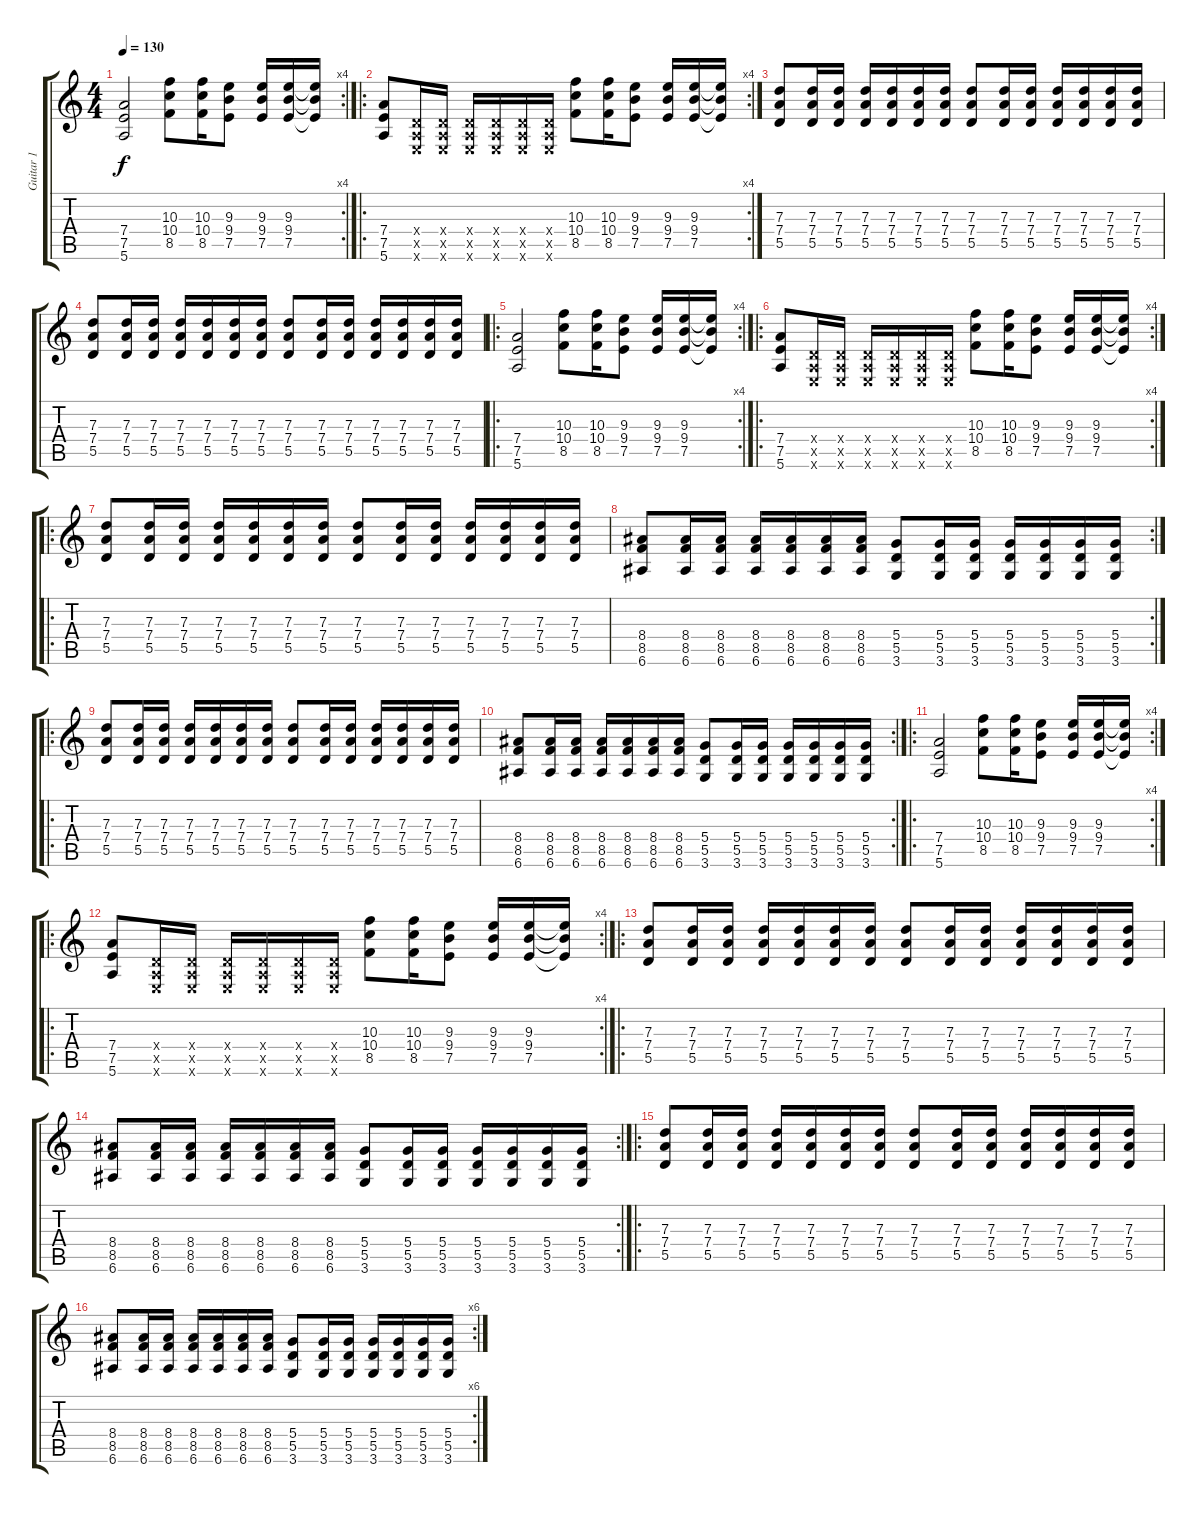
\track ("Guitar 1" "Guitar 1") {instrument distortionguitar}
\staff {score tabs}
\tuning (E4 B3 G3 D3 A2 E2) {hide}
\rc 4
\ts (4 4)
\tempo 130
\clef g2
\ks c
(7.4 7.5 5.6).2{dy f instrument distortionguitar} (10.3 10.4 8.5).8 (10.3 10.4 8.5).16 (9.3 9.4 7.5).8 (9.3 9.4 7.5).16 (9.3 9.4 7.5).16 (9.3{t} 9.4{t} 7.5{t}).16 |
\ro
\rc 4
(7.4 7.5 5.6).8 (0.4{x} 0.5{x} 0.6{x}).16 (0.4{x} 0.5{x} 0.6{x}).16 (0.4{x} 0.5{x} 0.6{x}).16 (0.4{x} 0.5{x} 0.6{x}).16 (0.4{x} 0.5{x} 0.6{x}).16 (0.4{x} 0.5{x} 0.6{x}).16 (10.3 10.4 8.5).8 (10.3 10.4 8.5).16 (9.3 9.4 7.5).8 (9.3 9.4 7.5).16 (9.3 9.4 7.5).16 (9.3{t} 9.4{t} 7.5{t}).16 |
(7.3 7.4 5.5).8 (7.3 7.4 5.5).16 (7.3 7.4 5.5).16 (7.3 7.4 5.5).16 (7.3 7.4 5.5).16 (7.3 7.4 5.5).16 (7.3 7.4 5.5).16 (7.3 7.4 5.5).8 (7.3 7.4 5.5).16 (7.3 7.4 5.5).16 (7.3 7.4 5.5).16 (7.3 7.4 5.5).16 (7.3 7.4 5.5).16 (7.3 7.4 5.5).16 |
(7.3 7.4 5.5).8 (7.3 7.4 5.5).16 (7.3 7.4 5.5).16 (7.3 7.4 5.5).16 (7.3 7.4 5.5).16 (7.3 7.4 5.5).16 (7.3 7.4 5.5).16 (7.3 7.4 5.5).8 (7.3 7.4 5.5).16 (7.3 7.4 5.5).16 (7.3 7.4 5.5).16 (7.3 7.4 5.5).16 (7.3 7.4 5.5).16 (7.3 7.4 5.5).16 |
\ro
\rc 4
(7.4 7.5 5.6).2 (10.3 10.4 8.5).8 (10.3 10.4 8.5).16 (9.3 9.4 7.5).8 (9.3 9.4 7.5).16 (9.3 9.4 7.5).16 (9.3{t} 9.4{t} 7.5{t}).16 |
\ro
\rc 4
(7.4 7.5 5.6).8 (0.4{x} 0.5{x} 0.6{x}).16 (0.4{x} 0.5{x} 0.6{x}).16 (0.4{x} 0.5{x} 0.6{x}).16 (0.4{x} 0.5{x} 0.6{x}).16 (0.4{x} 0.5{x} 0.6{x}).16 (0.4{x} 0.5{x} 0.6{x}).16 (10.3 10.4 8.5).8 (10.3 10.4 8.5).16 (9.3 9.4 7.5).8 (9.3 9.4 7.5).16 (9.3 9.4 7.5).16 (9.3{t} 9.4{t} 7.5{t}).16 |
\ro
(7.3 7.4 5.5).8 (7.3 7.4 5.5).16 (7.3 7.4 5.5).16 (7.3 7.4 5.5).16 (7.3 7.4 5.5).16 (7.3 7.4 5.5).16 (7.3 7.4 5.5).16 (7.3 7.4 5.5).8 (7.3 7.4 5.5).16 (7.3 7.4 5.5).16 (7.3 7.4 5.5).16 (7.3 7.4 5.5).16 (7.3 7.4 5.5).16 (7.3 7.4 5.5).16 |
\rc 2
(8.4 8.5 6.6).8 (8.4 8.5 6.6).16 (8.4 8.5 6.6).16 (8.4 8.5 6.6).16 (8.4 8.5 6.6).16 (8.4 8.5 6.6).16 (8.4 8.5 6.6).16 (5.4 5.5 3.6).8 (5.4 5.5 3.6).16 (5.4 5.5 3.6).16 (5.4 5.5 3.6).16 (5.4 5.5 3.6).16 (5.4 5.5 3.6).16 (5.4 5.5 3.6).16 |
\ro
(7.3 7.4 5.5).8 (7.3 7.4 5.5).16 (7.3 7.4 5.5).16 (7.3 7.4 5.5).16 (7.3 7.4 5.5).16 (7.3 7.4 5.5).16 (7.3 7.4 5.5).16 (7.3 7.4 5.5).8 (7.3 7.4 5.5).16 (7.3 7.4 5.5).16 (7.3 7.4 5.5).16 (7.3 7.4 5.5).16 (7.3 7.4 5.5).16 (7.3 7.4 5.5).16 |
\rc 2
(8.4 8.5 6.6).8 (8.4 8.5 6.6).16 (8.4 8.5 6.6).16 (8.4 8.5 6.6).16 (8.4 8.5 6.6).16 (8.4 8.5 6.6).16 (8.4 8.5 6.6).16 (5.4 5.5 3.6).8 (5.4 5.5 3.6).16 (5.4 5.5 3.6).16 (5.4 5.5 3.6).16 (5.4 5.5 3.6).16 (5.4 5.5 3.6).16 (5.4 5.5 3.6).16 |
\ro
\rc 4
(7.4 7.5 5.6).2 (10.3 10.4 8.5).8 (10.3 10.4 8.5).16 (9.3 9.4 7.5).8 (9.3 9.4 7.5).16 (9.3 9.4 7.5).16 (9.3{t} 9.4{t} 7.5{t}).16 |
\ro
\rc 4
(7.4 7.5 5.6).8 (0.4{x} 0.5{x} 0.6{x}).16 (0.4{x} 0.5{x} 0.6{x}).16 (0.4{x} 0.5{x} 0.6{x}).16 (0.4{x} 0.5{x} 0.6{x}).16 (0.4{x} 0.5{x} 0.6{x}).16 (0.4{x} 0.5{x} 0.6{x}).16 (10.3 10.4 8.5).8 (10.3 10.4 8.5).16 (9.3 9.4 7.5).8 (9.3 9.4 7.5).16 (9.3 9.4 7.5).16 (9.3{t} 9.4{t} 7.5{t}).16 |
\ro
(7.3 7.4 5.5).8 (7.3 7.4 5.5).16 (7.3 7.4 5.5).16 (7.3 7.4 5.5).16 (7.3 7.4 5.5).16 (7.3 7.4 5.5).16 (7.3 7.4 5.5).16 (7.3 7.4 5.5).8 (7.3 7.4 5.5).16 (7.3 7.4 5.5).16 (7.3 7.4 5.5).16 (7.3 7.4 5.5).16 (7.3 7.4 5.5).16 (7.3 7.4 5.5).16 |
\rc 2
(8.4 8.5 6.6).8 (8.4 8.5 6.6).16 (8.4 8.5 6.6).16 (8.4 8.5 6.6).16 (8.4 8.5 6.6).16 (8.4 8.5 6.6).16 (8.4 8.5 6.6).16 (5.4 5.5 3.6).8 (5.4 5.5 3.6).16 (5.4 5.5 3.6).16 (5.4 5.5 3.6).16 (5.4 5.5 3.6).16 (5.4 5.5 3.6).16 (5.4 5.5 3.6).16 |
\ro
(7.3 7.4 5.5).8 (7.3 7.4 5.5).16 (7.3 7.4 5.5).16 (7.3 7.4 5.5).16 (7.3 7.4 5.5).16 (7.3 7.4 5.5).16 (7.3 7.4 5.5).16 (7.3 7.4 5.5).8 (7.3 7.4 5.5).16 (7.3 7.4 5.5).16 (7.3 7.4 5.5).16 (7.3 7.4 5.5).16 (7.3 7.4 5.5).16 (7.3 7.4 5.5).16 |
\rc 6
(8.4 8.5 6.6).8 (8.4 8.5 6.6).16 (8.4 8.5 6.6).16 (8.4 8.5 6.6).16 (8.4 8.5 6.6).16 (8.4 8.5 6.6).16 (8.4 8.5 6.6).16 (5.4 5.5 3.6).8 (5.4 5.5 3.6).16 (5.4 5.5 3.6).16 (5.4 5.5 3.6).16 (5.4 5.5 3.6).16 (5.4 5.5 3.6).16 (5.4 5.5 3.6).16
